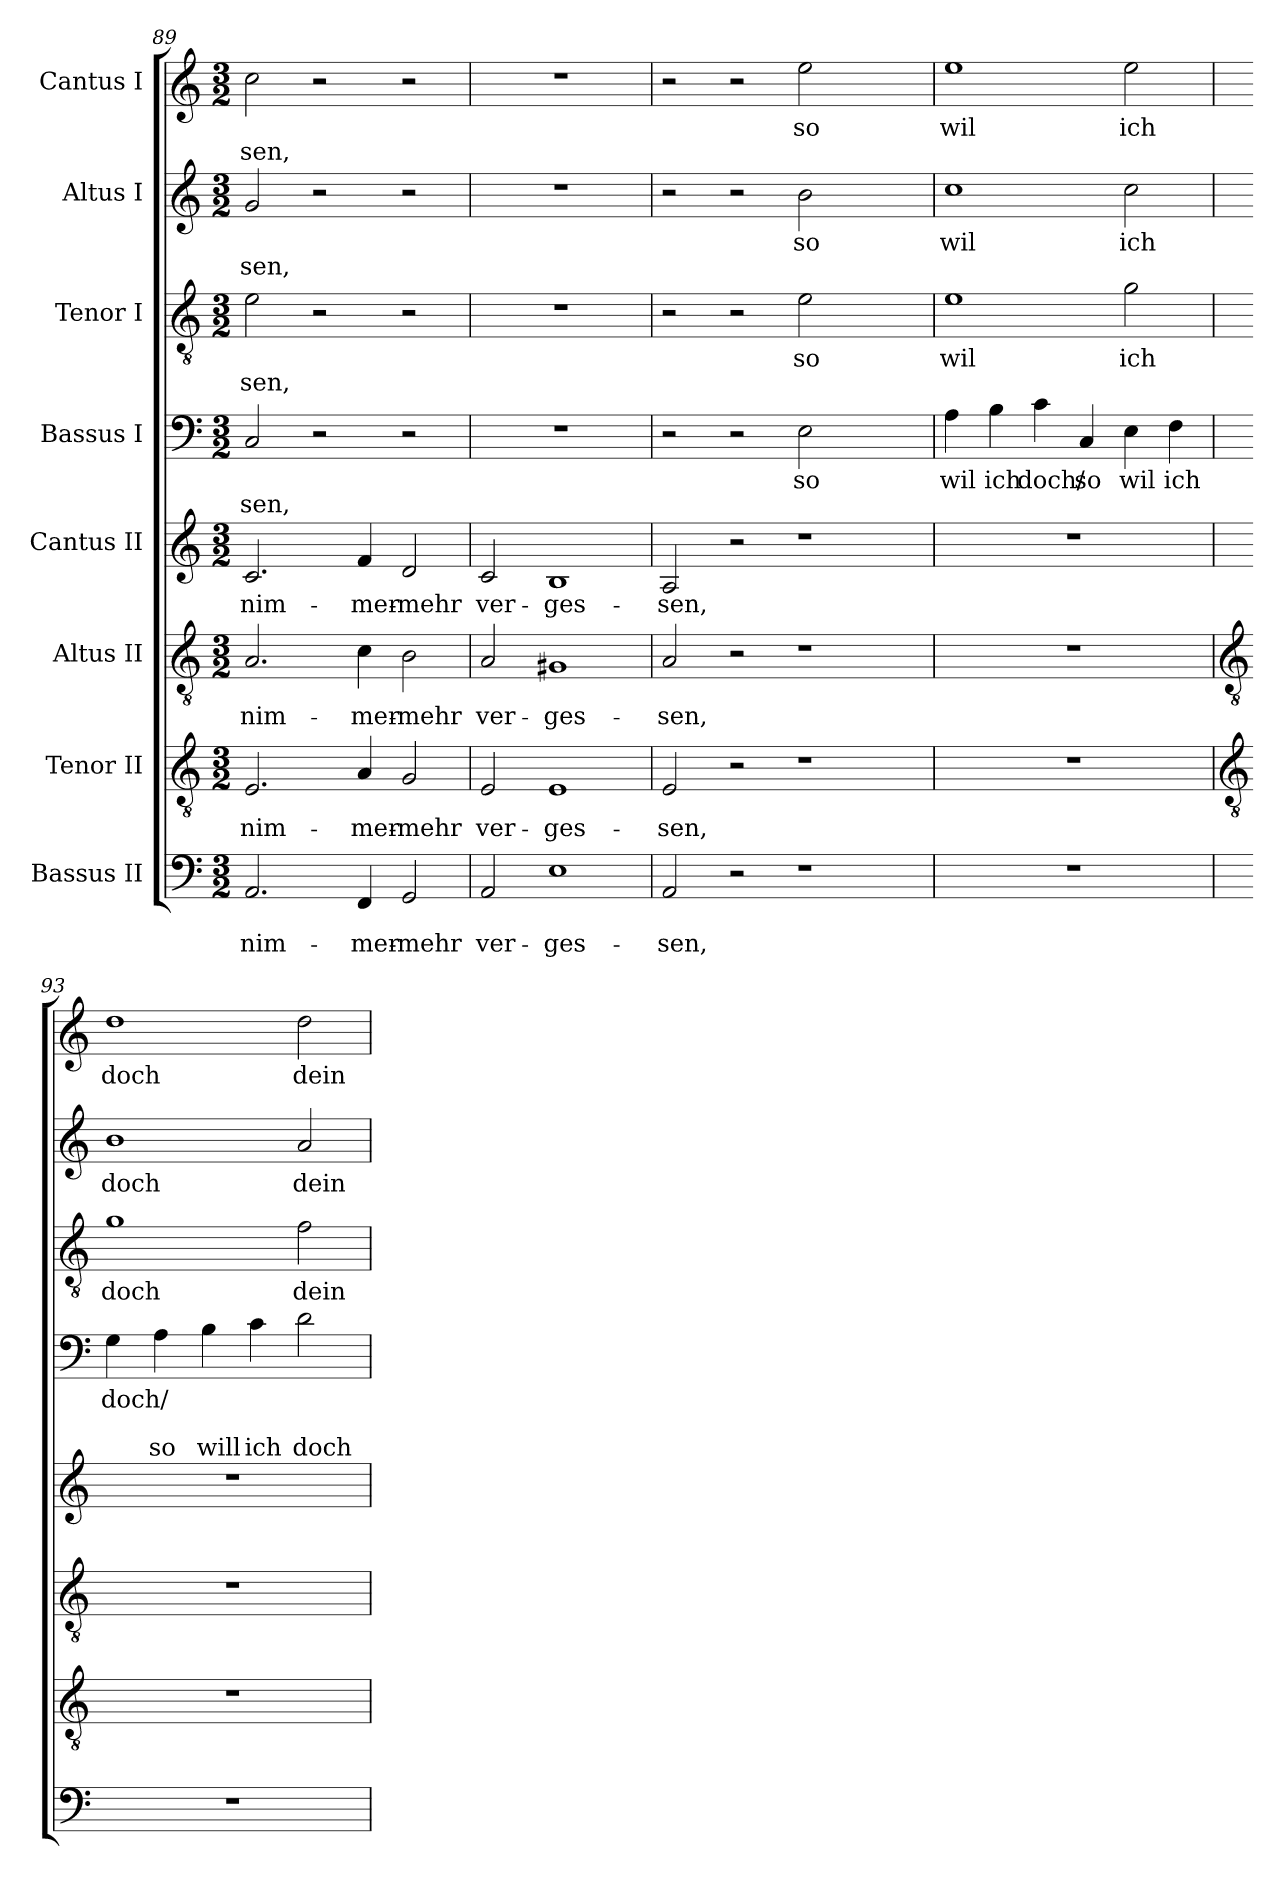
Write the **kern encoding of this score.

**kern	**text	**text	**kern	**text	**kern	**text	**kern	**text	**kern	**text	**text	**text	**kern	**text	**text	**kern	**text	**text	**kern	**text	**text
*part8	*part8	*part8	*part7	*part7	*part6	*part6	*part5	*part5	*part4	*part4	*part4	*part4	*part3	*part3	*part3	*part2	*part2	*part2	*part1	*part1	*part1
*staff8	*staff8	*staff8	*staff7	*staff7	*staff6	*staff6	*staff5	*staff5	*staff4	*staff4	*staff4	*staff4	*staff3	*staff3	*staff3	*staff2	*staff2	*staff2	*staff1	*staff1	*staff1
*I"Bassus II	*	*	*I"Tenor II	*	*I"Altus II	*	*I"Cantus II	*	*I"Bassus I	*	*	*	*I"Tenor I	*	*	*I"Altus I	*	*	*I"Cantus I	*	*
!!LO:LB:g=z
*clefF4	*	*	*clefGv2	*	*clefGv2	*	*clefG2	*	*clefF4	*	*	*	*clefGv2	*	*	*clefG2	*	*	*clefG2	*	*
*k[]	*	*	*k[]	*	*k[]	*	*k[]	*	*k[]	*	*	*	*k[]	*	*	*k[]	*	*	*k[]	*	*
*C:	*	*	*C:	*	*C:	*	*C:	*	*C:	*	*	*	*C:	*	*	*C:	*	*	*C:	*	*
*M3/2	*	*	*M3/2	*	*M3/2	*	*M3/2	*	*M3/2	*	*	*	*M3/2	*	*	*M3/2	*	*	*M3/2	*	*
=89	=89	=89	=89	=89	=89	=89	=89	=89	=89	=89	=89	=89	=89	=89	=89	=89	=89	=89	=89	=89	=89
!	!	!LO:LY:b	!	!LO:LY:b	!	!LO:LY:b	!	!LO:LY:b	!	!	!LO:LY:b	!	!	!	!LO:LY:b	!	!	!LO:LY:b	!	!	!LO:LY:b
2.AA	.	nim-	2.E	nim-	2.A	nim-	2.c	nim-	2C	.	-sen,	.	2e	.	-sen,	2g	.	-sen,	2cc	.	-sen,
.	.	.	.	.	.	.	.	.	2r	.	.	.	2r	.	.	2r	.	.	2r	.	.
!	!	!LO:LY:b	!	!LO:LY:b	!	!LO:LY:b	!	!LO:LY:b	!	!	!	!	!	!	!	!	!	!	!	!	!
4FF	.	-mer-	4A	-mer-	4c	-mer-	4f	-mer-	.	.	.	.	.	.	.	.	.	.	.	.	.
!	!	!LO:LY:b	!	!LO:LY:b	!	!LO:LY:b	!	!LO:LY:b	!	!	!	!	!	!	!	!	!	!	!	!	!
2GG	.	-mehr	2G	-mehr	2B	-mehr	2d	-mehr	2r	.	.	.	2r	.	.	2r	.	.	2r	.	.
=90	=90	=90	=90	=90	=90	=90	=90	=90	=90	=90	=90	=90	=90	=90	=90	=90	=90	=90	=90	=90	=90
!	!	!LO:LY:b	!	!LO:LY:b	!	!LO:LY:b	!	!LO:LY:b	!	!	!	!	!	!	!	!	!	!	!	!	!
2AA	.	ver-	2E	ver-	2A	ver-	2c	ver-	1.r	.	.	.	1.r	.	.	1.r	.	.	1.r	.	.
!	!	!LO:LY:b	!	!LO:LY:b	!	!LO:LY:b	!	!LO:LY:b	!	!	!	!	!	!	!	!	!	!	!	!	!
1E	.	-ges-	1E	-ges-	1G#X	-ges-	1B	-ges-	.	.	.	.	.	.	.	.	.	.	.	.	.
=91	=91	=91	=91	=91	=91	=91	=91	=91	=91	=91	=91	=91	=91	=91	=91	=91	=91	=91	=91	=91	=91
!	!	!LO:LY:b	!	!LO:LY:b	!	!LO:LY:b	!	!LO:LY:b	!	!	!	!	!	!	!	!	!	!	!	!	!
2AA	.	-sen,	2E	-sen,	2A	-sen,	2A	-sen,	2r	.	.	.	2r	.	.	2r	.	.	2r	.	.
2r	.	.	2r	.	2r	.	2r	.	2r	.	.	.	2r	.	.	2r	.	.	2r	.	.
!	!	!	!	!	!	!	!	!	!	!LO:LY:b	!	!	!	!LO:LY:b	!	!	!LO:LY:b	!	!	!LO:LY:b	!
1r	.	.	1r	.	1r	.	1r	.	2E	so	.	.	2e	so	.	2b	so	.	2ee	so	.
.	.	.	.	.	.	.	.	.	2ryy	.	.	.	2ryy	.	.	2ryy	.	.	2ryy	.	.
=92	=92	=92	=92	=92	=92	=92	=92	=92	=92	=92	=92	=92	=92	=92	=92	=92	=92	=92	=92	=92	=92
!	!	!	!	!	!	!	!	!	!	!LO:LY:b	!	!	!	!LO:LY:b	!	!	!LO:LY:b	!	!	!LO:LY:b	!
1.r	.	.	1.r	.	1.r	.	1.r	.	4A	wil	.	.	1e	wil	.	1cc	wil	.	1ee	wil	.
!	!	!	!	!	!	!	!	!	!	!LO:LY:b	!	!	!	!	!	!	!	!	!	!	!
.	.	.	.	.	.	.	.	.	4B	ich	.	.	.	.	.	.	.	.	.	.	.
!	!	!	!	!	!	!	!	!	!	!LO:LY:b	!	!	!	!	!	!	!	!	!	!	!
.	.	.	.	.	.	.	.	.	4c	doch/	.	.	.	.	.	.	.	.	.	.	.
!	!	!	!	!	!	!	!	!	!	!LO:LY:b	!	!	!	!	!	!	!	!	!	!	!
.	.	.	.	.	.	.	.	.	4C	so	.	.	.	.	.	.	.	.	.	.	.
!	!	!	!	!	!	!	!	!	!	!LO:LY:b	!	!	!	!LO:LY:b	!	!	!LO:LY:b	!	!	!LO:LY:b	!
.	.	.	.	.	.	.	.	.	4E	wil	.	.	2g	ich	.	2cc	ich	.	2ee	ich	.
!	!	!	!	!	!	!	!	!	!	!LO:LY:b	!	!	!	!	!	!	!	!	!	!	!
.	.	.	.	.	.	.	.	.	4F	ich	.	.	.	.	.	.	.	.	.	.	.
!!LO:LB:g=z
=93	=93	=93	=93	=93	=93	=93	=93	=93	=93	=93	=93	=93	=93	=93	=93	=93	=93	=93	=93	=93	=93
*	*	*	*clefGv2	*	*clefGv2	*	*	*	*	*	*	*	*	*	*	*	*	*	*	*	*
!LO:N:vis=1	!	!	!LO:N:vis=1	!	!LO:N:vis=1	!	!LO:N:vis=1	!	!	!LO:LY:b	!	!	!	!LO:LY:b	!	!	!LO:LY:b	!	!	!LO:LY:b	!
1.r	.	.	1.r	.	1.r	.	1.r	.	4G	doch/	.	.	1g	doch	.	1b	doch	.	1dd	doch	.
!	!	!	!	!	!	!	!	!	!	!	!	!LO:LY:b	!	!	!	!	!	!	!	!	!
.	.	.	.	.	.	.	.	.	4A	.	.	so	.	.	.	.	.	.	.	.	.
!	!	!	!	!	!	!	!	!	!	!	!	!LO:LY:b	!	!	!	!	!	!	!	!	!
.	.	.	.	.	.	.	.	.	4B	.	.	will	.	.	.	.	.	.	.	.	.
!	!	!	!	!	!	!	!	!	!	!	!	!LO:LY:b	!	!	!	!	!	!	!	!	!
.	.	.	.	.	.	.	.	.	4c	.	.	ich	.	.	.	.	.	.	.	.	.
!	!	!	!	!	!	!	!	!	!	!	!	!LO:LY:b	!	!LO:LY:b	!	!	!LO:LY:b	!	!	!LO:LY:b	!
.	.	.	.	.	.	.	.	.	2d	.	.	doch	2f	dein	.	2a	dein	.	2dd	dein	.
=	=	=	=	=	=	=	=	=	=	=	=	=	=	=	=	=	=	=	=	=	=
*-	*-	*-	*-	*-	*-	*-	*-	*-	*-	*-	*-	*-	*-	*-	*-	*-	*-	*-	*-	*-	*-
